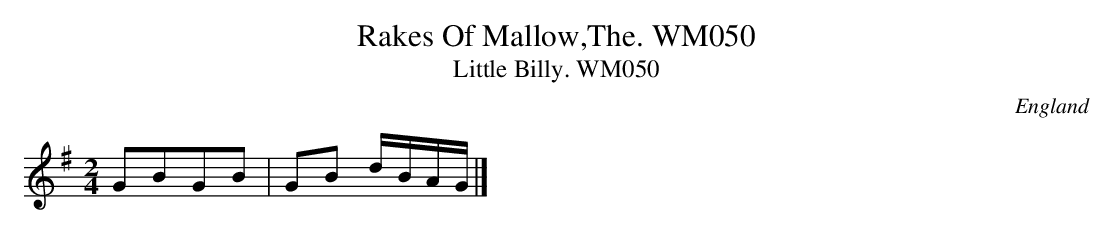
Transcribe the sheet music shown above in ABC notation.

X:1
T:Rakes Of Mallow,The. WM050
T:Little Billy. WM050
M:2/4
L:1/16
O:England
K:G
G2B2G2B2|G2B2 d-BA-G|]
